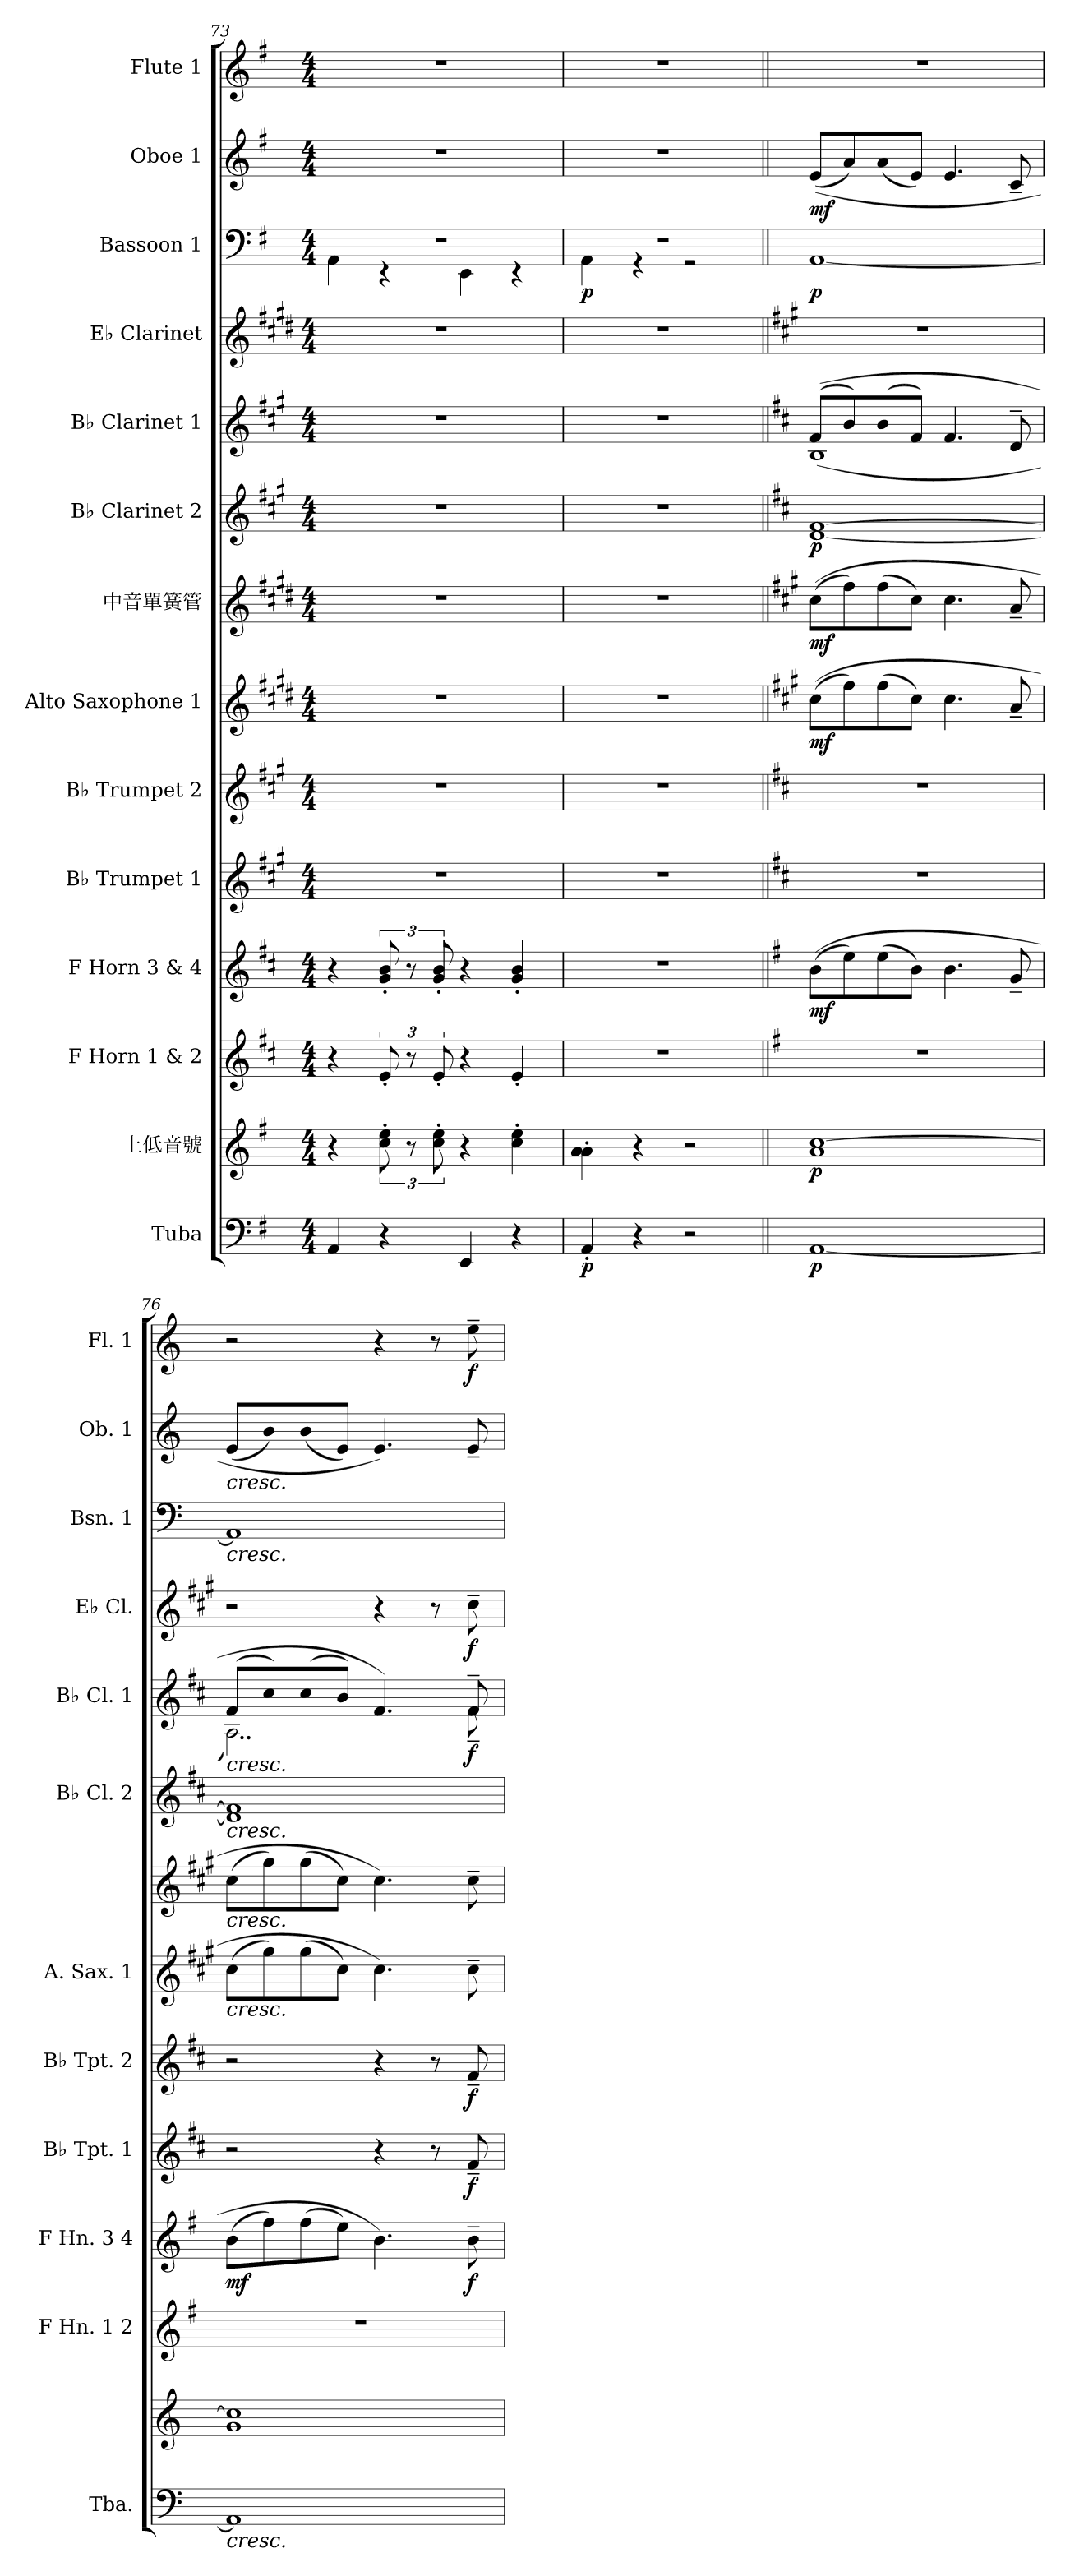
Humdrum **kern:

**kern	**dynam	**kern	**dynam	**kern	**kern	**dynam	**kern	**dynam	**kern	**dynam	**kern	**dynam	**kern	**dynam	**kern	**dynam	**kern	**dynam	**kern	**dynam	**kern	**dynam	**kern	**dynam	**kern	**dynam
*part14	*part14	*part13	*part13	*part12	*part11	*part11	*part10	*part10	*part9	*part9	*part8	*part8	*part7	*part7	*part6	*part6	*part5	*part5	*part4	*part4	*part3	*part3	*part2	*part2	*part1	*part1
*staff14	*staff14	*staff13	*staff13	*staff12	*staff11	*staff11	*staff10	*staff10	*staff9	*staff9	*staff8	*staff8	*staff7	*staff7	*staff6	*staff6	*staff5	*staff5	*staff4	*staff4	*staff3	*staff3	*staff2	*staff2	*staff1	*staff1
*I"Tuba	*	*I"上低音號	*	*I"F Horn 1 &amp; 2	*I"F Horn 3 &amp; 4	*	*I"B♭ Trumpet 1	*	*I"B♭ Trumpet 2	*	*I"Alto Saxophone 1	*	*I"中音單簧管	*	*I"B♭ Clarinet 2	*	*I"B♭ Clarinet 1	*	*I"E♭ Clarinet	*	*I"Bassoon 1	*	*I"Oboe 1	*	*I"Flute 1	*
*I'Tba.	*	*	*	*I'F Hn. 1 2	*I'F Hn. 3 4	*	*I'B♭ Tpt. 1	*	*I'B♭ Tpt. 2	*	*I'A. Sax. 1	*	*	*	*I'B♭ Cl. 2	*	*I'B♭ Cl. 1	*	*I'E♭ Cl.	*	*I'Bsn. 1	*	*I'Ob. 1	*	*I'Fl. 1	*
*clefF4	*	*clefG2	*	*clefG2	*clefG2	*	*clefG2	*	*clefG2	*	*clefG2	*	*clefG2	*	*clefG2	*	*clefG2	*	*clefG2	*	*clefF4	*	*clefG2	*	*clefG2	*
*	*	*ITrd8c14	*	*ITrd4c7	*ITrd4c7	*	*ITrd1c2	*	*ITrd1c2	*	*ITrd5c9	*	*ITrd5c9	*	*ITrd1c2	*	*ITrd1c2	*	*ITrd-2c-3	*	*	*	*	*	*	*
*k[f#]	*	*k[f#]	*	*k[f#]	*k[f#]	*	*k[f#]	*	*k[f#]	*	*k[f#]	*	*k[f#]	*	*k[f#]	*	*k[f#]	*	*k[f#]	*	*k[f#]	*	*k[f#]	*	*k[f#]	*
*M4/4	*	*M4/4	*	*M4/4	*M4/4	*	*M4/4	*	*M4/4	*	*M4/4	*	*M4/4	*	*M4/4	*	*M4/4	*	*M4/4	*	*M4/4	*	*M4/4	*	*M4/4	*
=73	=73	=73	=73	=73	=73	=73	=73	=73	=73	=73	=73	=73	=73	=73	=73	=73	=73	=73	=73	=73	=73	=73	=73	=73	=73	=73
*	*	*	*	*	*	*	*	*	*	*	*	*	*	*	*	*	*	*	*	*	*^	*	*	*	*	*
4AA/	.	4r	.	4r	4r	.	1r	.	1r	.	1r	.	1r	.	1r	.	1r	.	1r	.	1r	4AA\	.	1r	.	1r	.
4r	.	12c\' 12e\'	.	12A'/	12c/' 12e/'	.	.	.	.	.	.	.	.	.	.	.	.	.	.	.	.	4r	.	.	.	.	.
.	.	12r	.	12r	12r	.	.	.	.	.	.	.	.	.	.	.	.	.	.	.	.	.	.	.	.	.	.
.	.	12c\' 12e\'	.	12A'/	12c/' 12e/'	.	.	.	.	.	.	.	.	.	.	.	.	.	.	.	.	.	.	.	.	.	.
4EE/	.	4r	.	4r	4r	.	.	.	.	.	.	.	.	.	.	.	.	.	.	.	.	4EE\	.	.	.	.	.
4r	.	4c\' 4e\'	.	4A'/	4c/' 4e/'	.	.	.	.	.	.	.	.	.	.	.	.	.	.	.	.	4r	.	.	.	.	.
=74	=74	=74	=74	=74	=74	=74	=74	=74	=74	=74	=74	=74	=74	=74	=74	=74	=74	=74	=74	=74	=74	=74	=74	=74	=74	=74	=74
!	!LO:DY:b	!	!	!	!	!	!	!	!	!	!	!	!	!	!	!	!	!	!	!	!	!	!LO:DY:b	!	!	!	!
4AA'/	p	4A\' 4A\'	.	1r	1r	.	1r	.	1r	.	1r	.	1r	.	1r	.	1r	.	1r	.	1r	4AA\	p	1r	.	1r	.
4r	.	4r	.	.	.	.	.	.	.	.	.	.	.	.	.	.	.	.	.	.	.	4r	.	.	.	.	.
2r	.	2r	.	.	.	.	.	.	.	.	.	.	.	.	.	.	.	.	.	.	.	2r	.	.	.	.	.
*	*	*	*	*	*	*	*	*	*	*	*	*	*	*	*	*	*	*	*	*	*v	*v	*	*	*	*	*
=75||	=75||	=75||	=75||	=75||	=75||	=75||	=75||	=75||	=75||	=75||	=75||	=75||	=75||	=75||	=75||	=75||	=75||	=75||	=75||	=75||	=75||	=75||	=75||	=75||	=75||	=75||
*k[]	*	*k[]	*	*k[]	*k[]	*	*k[]	*	*k[]	*	*k[]	*	*k[]	*	*k[]	*	*k[]	*	*k[]	*	*k[]	*	*k[]	*	*k[]	*
*	*	*	*	*	*	*	*	*	*	*	*	*	*	*	*	*	*^	*	*	*	*^	*	*	*	*	*
!	!LO:DY:b	!	!LO:DY:b	!	!	!LO:DY:b	!	!	!	!	!	!LO:DY:b	!	!LO:DY:b	!	!LO:DY:b	!	!	!LO:DY:b	!	!	!	!	!	!	!	!	!
!	!	!	!	!	!	!	!	!	!	!	!	!	!	!	!	!	!	!	!LO:DY:n=1:a	!	!	!	!	!LO:DY:b	!	!LO:DY:b	!	!
*	*	*	*	*	*	*	*	*	*	*	*	*	*	*	*	*	*	*	*	*	*	*v	*v	*	*	*	*	*
[1AA	p	1A [1c	p	1r	(>(>8e\L	mf	1r	.	1r	.	(>(>8e\L	mf	(>(>8e\L	mf	[1c [1e	p	(>(>8e/L	(<1A	p mf	1r	.	[1AA	p	(<(>8e/L	mf	1r	.
.	.	.	.	.	8a\)	.	.	.	.	.	8a\)	.	8a\)	.	.	.	8a/)	.	.	.	.	.	.	8a/)	.	.	.
.	.	.	.	.	(>8a\	.	.	.	.	.	(>8a\	.	(>8a\	.	.	.	(>8a/	.	.	.	.	.	.	(<8a/	.	.	.
.	.	.	.	.	8e\J)	.	.	.	.	.	8e\J)	.	8e\J)	.	.	.	8e/J)	.	.	.	.	.	.	8e/J)	.	.	.
.	.	.	.	.	4.e\	.	.	.	.	.	4.e\	.	4.e\	.	.	.	4.e/	.	.	.	.	.	.	4.e/	.	.	.
.	.	.	.	.	8c~/	.	.	.	.	.	8c~/	.	8c~/	.	.	.	8c~/	.	.	.	.	.	.	8c~/	.	.	.
=76	=76	=76	=76	=76	=76	=76	=76	=76	=76	=76	=76	=76	=76	=76	=76	=76	=76	=76	=76	=76	=76	=76	=76	=76	=76	=76	=76
!	!	!	!	!	!	!	!	!	!	!	!	!	!	!	!	!	!	!	!	!	!	!	!	!LO:TX:b:i:t=cresc.	!	!	!
!	!	!	!	!	!	!	!	!	!	!	!	!	!	!	!	!	!	!	!	!	!	!LO:TX:b:i:t=cresc.	!	!	!	!	!
!	!	!	!	!	!	!	!	!	!	!	!	!	!	!	!	!	!LO:TX:b:i:t=cresc.	!	!	!	!	!	!	!	!	!	!
!	!	!	!	!	!	!	!	!	!	!	!	!	!	!	!LO:TX:b:i:t=cresc.	!	!	!	!	!	!	!	!	!	!	!	!
!	!	!	!	!	!	!	!	!	!	!	!	!	!LO:TX:b:i:t=cresc.	!	!	!	!	!	!	!	!	!	!	!	!	!	!
!	!	!	!	!	!	!	!	!	!	!	!LO:TX:b:i:t=cresc.	!	!	!	!	!	!	!	!	!	!	!	!	!	!	!	!
!LO:TX:b:i:t=cresc.	!	!	!	!	!	!	!	!	!	!	!	!	!	!	!	!	!	!	!	!	!	!	!	!	!	!	!
!	!	!	!	!	!	!LO:DY:b	!	!	!	!	!	!	!	!	!	!	!	!	!	!	!	!	!	!	!	!	!
1AA]	.	1G 1c]	.	1r	(>8e\L	mf	2r	.	2r	.	(>8e\L	.	(>8e\L	.	1c] 1e]	.	(>8e/L	2..G\)	.	2r	.	1AA]	.	(<8e/L	.	2r	.
.	.	.	.	.	8b\)	.	.	.	.	.	8b\)	.	8b\)	.	.	.	8b/)	.	.	.	.	.	.	8b/)	.	.	.
.	.	.	.	.	(>8b\	.	.	.	.	.	(>8b\	.	(>8b\	.	.	.	(>8b/	.	.	.	.	.	.	(<8b/	.	.	.
.	.	.	.	.	8a\J)	.	.	.	.	.	8e\J)	.	8e\J)	.	.	.	8a/J)	.	.	.	.	.	.	8e/J)	.	.	.
.	.	.	.	.	4.e\)	.	4r	.	4r	.	4.e\)	.	4.e\)	.	.	.	4.e/)	.	.	4r	.	.	.	4.e/)	.	4r	.
.	.	.	.	.	.	.	8r	.	8r	.	.	.	.	.	.	.	.	.	.	8r	.	.	.	.	.	8r	.
!	!	!	!	!	!	!LO:DY:b	!	!LO:DY:b	!	!LO:DY:b	!	!	!	!	!	!	!	!	!LO:DY:b	!	!LO:DY:b	!	!	!	!	!	!LO:DY:b
.	.	.	.	.	8e~\	f	8e~/	f	8e~/	f	8e~\	.	8e~\	.	.	.	8e~/	8e~\	f	8ee~\	f	.	.	8e~/	.	8ee~\	f
*	*	*	*	*	*	*	*	*	*	*	*	*	*	*	*	*	*v	*v	*	*	*	*	*	*	*	*	*
=	=	=	=	=	=	=	=	=	=	=	=	=	=	=	=	=	=	=	=	=	=	=	=	=	=	=
*-	*-	*-	*-	*-	*-	*-	*-	*-	*-	*-	*-	*-	*-	*-	*-	*-	*-	*-	*-	*-	*-	*-	*-	*-	*-	*-
